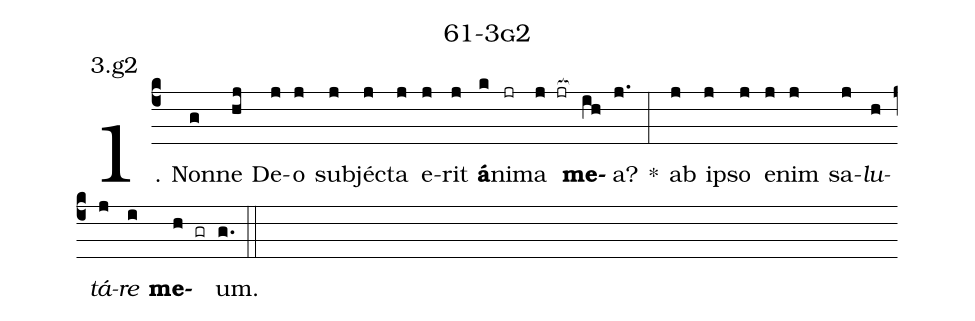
name: 61-3g2;
annotation: 3.g2;
%%
(c4)1. Non(g)ne(hj) De(j)o(j) sub(j)jéc(j)ta(j) e(j)rit(j) <b>á</b>(k)ni(jr)ma(j jr[ocb:1{]) <b>me</b>(ih[ocb:0}])a?(j.) *(:) ab(j) ip(j)so(j) e(j)nim(j) sa(j)<i>lu</i>(h)<i>tá</i>(j)<i>re</i>(i) <b>me</b>(h gr)um.(g.) (::)
